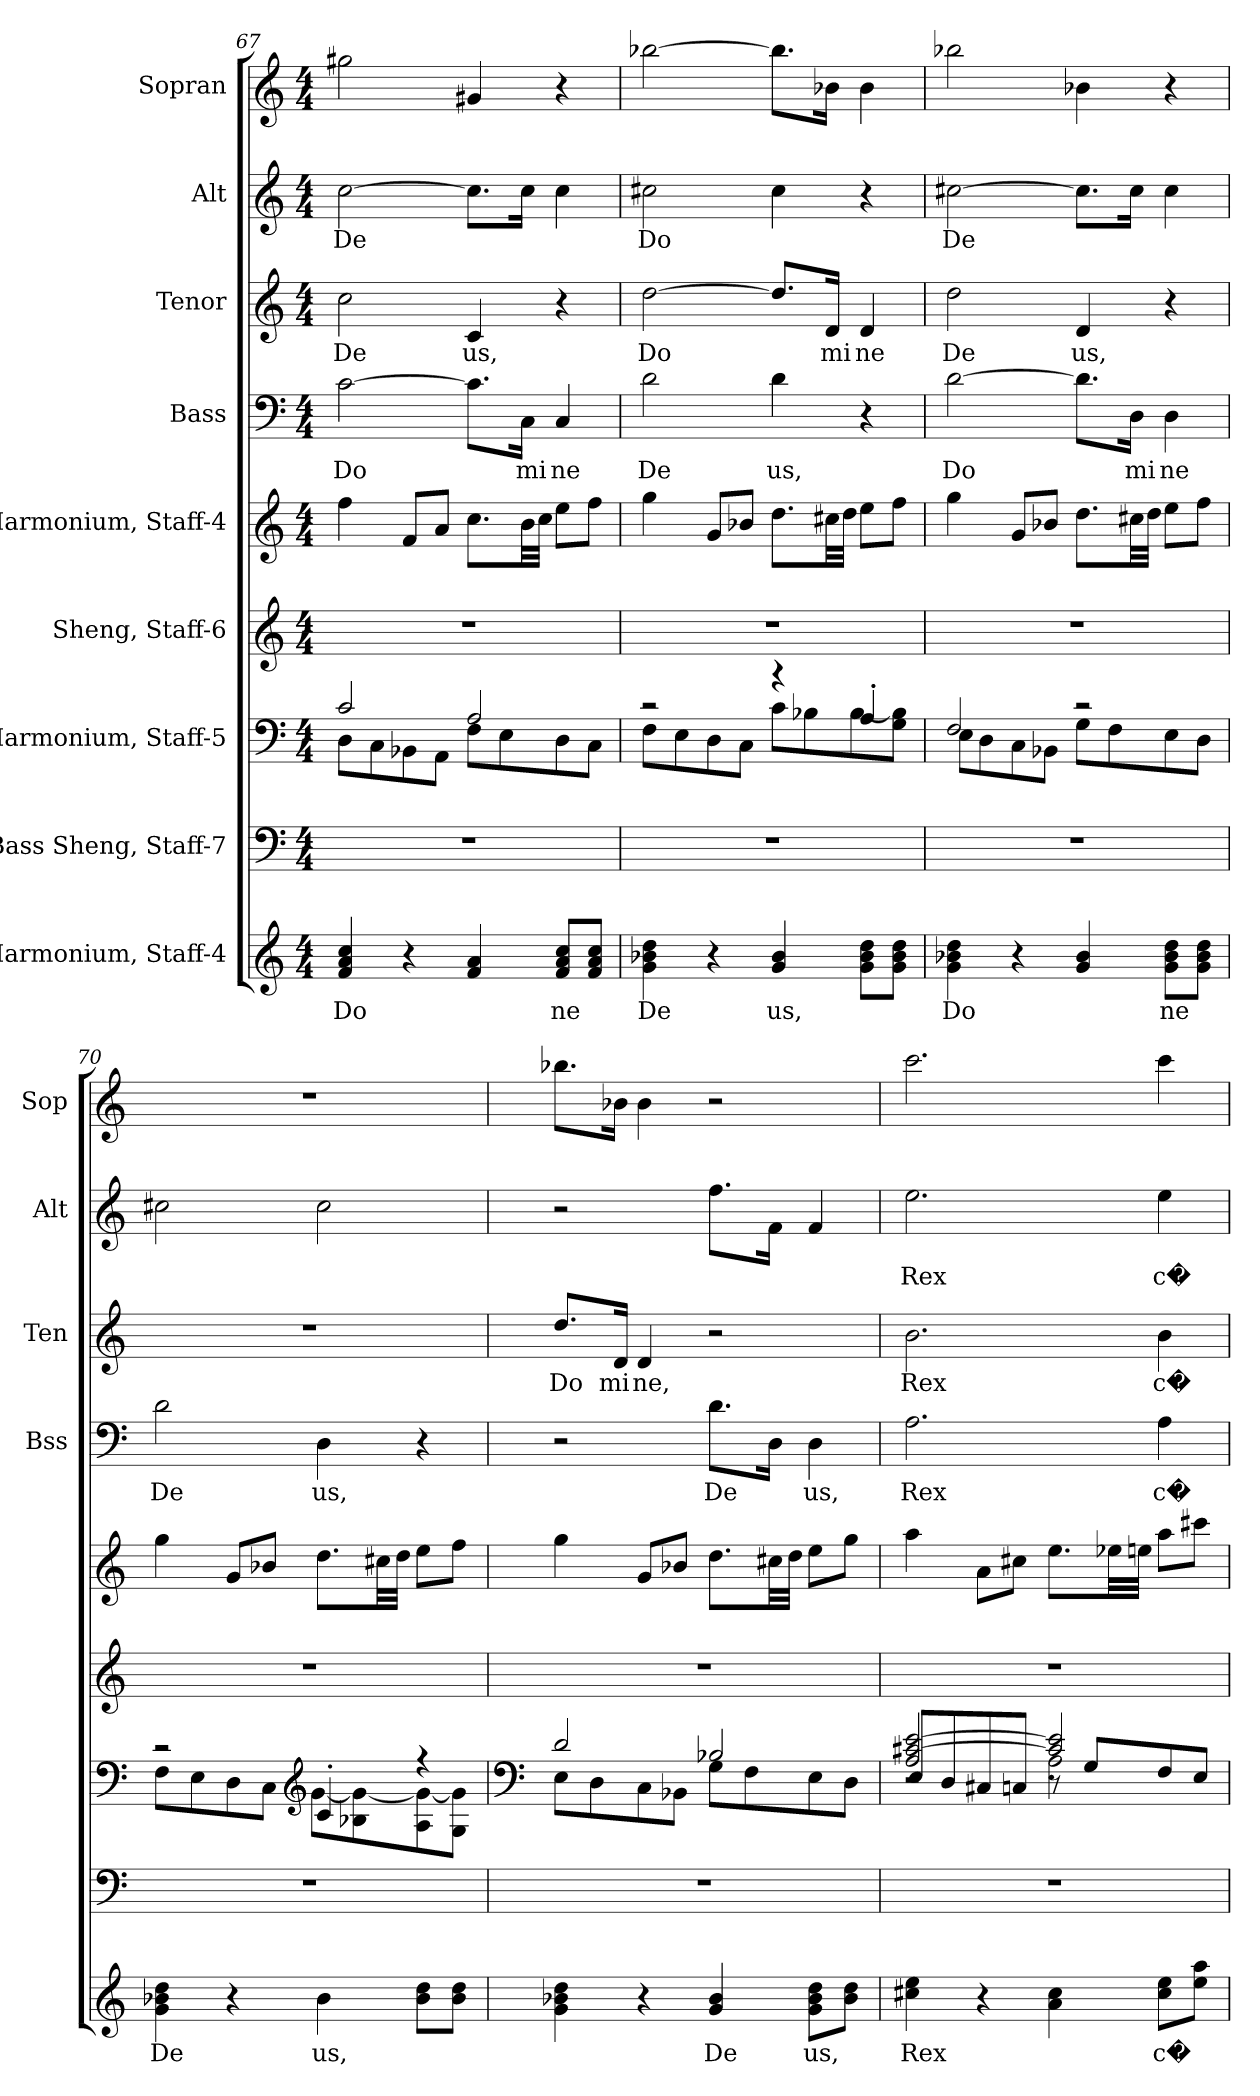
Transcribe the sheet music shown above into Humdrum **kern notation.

**kern	**text	**kern	**kern	**kern	**kern	**kern	**text	**kern	**text	**kern	**text	**kern
*part9	*part9	*part8	*part7	*part6	*part5	*part4	*part4	*part3	*part3	*part2	*part2	*part1
*staff9	*staff9	*staff8	*staff7	*staff6	*staff5	*staff4	*staff4	*staff3	*staff3	*staff2	*staff2	*staff1
*I"Harmonium, Staff-4	*	*I"Bass Sheng, Staff-7	*I"Harmonium, Staff-5	*I"Sheng, Staff-6	*I"Harmonium, Staff-4	*I"Bass	*	*I"Tenor	*	*I"Alt	*	*I"Sopran
*	*	*	*	*	*	*I'Bss	*	*I'Ten	*	*I'Alt	*	*I'Sop
!!LO:PB:g=z
*clefG2	*	*clefF4	*clefF4	*clefG2	*clefG2	*clefF4	*	*clefG2	*	*clefG2	*	*clefG2
*	*	*	*	*	*	*	*	*ITrd4c7	*	*ITrd2c3	*	*ITrd2c3
*k[]	*	*k[]	*k[]	*k[]	*k[]	*k[]	*	*k[b-]	*	*k[f#c#g#]	*	*k[f#c#g#]
*M4/4	*	*M4/4	*M4/4	*M4/4	*M4/4	*M4/4	*	*M4/4	*	*M4/4	*	*M4/4
=67	=67	=67	=67	=67	=67	=67	=67	=67	=67	=67	=67	=67
*	*	*	*^	*	*	*	*	*	*	*	*	*
4f/ 4a/ 4cc/	Do	1r	2c/	8D\L	1r	4ff\	[2c\	Do	2f\	De	[2a\	De	2ee#X\
.	.	.	.	8C\	.	.	.	.	.	.	.	.	.
4r	.	.	.	8BB-X\	.	8f/L	.	.	.	.	.	.	.
.	.	.	.	8AA\J	.	8a/J	.	.	.	.	.	.	.
4f/ 4a/	.	.	2A/	8F\L	.	8.cc\L	8.c\L]	.	4F/	us,	8.a\L]	.	4e#X/
.	.	.	.	8E\	.	.	.	.	.	.	.	.	.
.	.	.	.	.	.	32b\LL	16C\Jk	mi	.	.	16a\Jk	.	.
.	.	.	.	.	.	32cc\JJJ	.	.	.	.	.	.	.
8f/ 8a/ 8cc/L	ne	.	.	8D\	.	8ee\L	4C/	ne	4r	.	4a\	.	4r
8f/ 8a/ 8cc/J	.	.	.	8C\J	.	8ff\J	.	.	.	.	.	.	.
=68	=68	=68	=68	=68	=68	=68	=68	=68	=68	=68	=68	=68	=68
4g\ 4b-X\ 4dd\	De	1r	2r	8F\L	1r	4gg\	2d\	De	[2g\	Do	2a#X\	Do	[2ggn\
.	.	.	.	8E\	.	.	.	.	.	.	.	.	.
4r	.	.	.	8D\	.	8g/L	.	.	.	.	.	.	.
.	.	.	.	8C\J	.	8b-X/J	.	.	.	.	.	.	.
4g/ 4b-/	us,	.	4r	8c\L	.	8.dd\L	4d\	us,	8.g/L]	.	4a#\	.	8.gg\L]
.	.	.	.	8B-X\	.	.	.	.	.	.	.	.	.
.	.	.	.	.	.	32cc#X\LL	.	.	16G/Jk	mi	.	.	16gn\Jk
.	.	.	.	.	.	32dd\JJJ	.	.	.	.	.	.	.
8g\ 8b-\ 8dd\L	.	.	4A'/	[8B-\	.	8ee\L	4r	.	4G/	ne	4r	.	4g\
8g\ 8b-\ 8dd\J	.	.	.	8G\ 8B-\]J	.	8ff\J	.	.	.	.	.	.	.
=69	=69	=69	=69	=69	=69	=69	=69	=69	=69	=69	=69	=69	=69
4g\ 4b-X\ 4dd\	Do	1r	2F/	8E\L	1r	4gg\	[2d\	Do	2g\	De	[2a#X\	De	2ggn\
.	.	.	.	8D\	.	.	.	.	.	.	.	.	.
4r	.	.	.	8C\	.	8g/L	.	.	.	.	.	.	.
.	.	.	.	8BB-X\J	.	8b-X/J	.	.	.	.	.	.	.
4g/ 4b-/	.	.	2r	8G\L	.	8.dd\L	8.d\L]	.	4G/	us,	8.a#\L]	.	4gn\
.	.	.	.	8F\	.	.	.	.	.	.	.	.	.
.	.	.	.	.	.	32cc#X\LL	16D\Jk	mi	.	.	16a#\Jk	.	.
.	.	.	.	.	.	32dd\JJJ	.	.	.	.	.	.	.
8g\ 8b-\ 8dd\L	ne	.	.	8E\	.	8ee\L	4D\	ne	4r	.	4a#\	.	4r
8g\ 8b-\ 8dd\J	.	.	.	8D\J	.	8ff\J	.	.	.	.	.	.	.
!!LO:PB:g=z
=70	=70	=70	=70	=70	=70	=70	=70	=70	=70	=70	=70	=70	=70
4g\ 4b-X\ 4dd\	De	1r	2r	8F\L	1r	4gg\	2d\	De	1r	.	2a#X\	.	1r
.	.	.	.	8E\	.	.	.	.	.	.	.	.	.
4r	.	.	.	8D\	.	8g/L	.	.	.	.	.	.	.
.	.	.	.	8C\J	.	8b-X/J	.	.	.	.	.	.	.
*	*	*	*clefG2	*	*	*	*	*	*	*	*	*	*
4b-\	us,	.	4c'/	[8g\L	.	8.dd\L	4D\	us,	.	.	2a#\	.	.
.	.	.	.	8B-X\ 8g\_	.	.	.	.	.	.	.	.	.
.	.	.	.	.	.	32cc#X\LL	.	.	.	.	.	.	.
.	.	.	.	.	.	32dd\JJJ	.	.	.	.	.	.	.
8b-\ 8dd\L	.	.	4r	8A\ 8g\_	.	8ee\L	4r	.	.	.	.	.	.
8b-\ 8dd\J	.	.	.	8G\ 8g\]J	.	8ff\J	.	.	.	.	.	.	.
=71	=71	=71	=71	=71	=71	=71	=71	=71	=71	=71	=71	=71	=71
*	*	*	*clefF4	*	*	*	*	*	*	*	*	*	*
4g\ 4b-X\ 4dd\	.	1r	2d/	8E\L	1r	4gg\	2r	.	8.g/L	Do	2r	.	8.ggn\L
.	.	.	.	8D\	.	.	.	.	.	.	.	.	.
.	.	.	.	.	.	.	.	.	16G/Jk	mi	.	.	16gn\Jk
4r	.	.	.	8C\	.	8g/L	.	.	4G/	ne,	.	.	4g\
.	.	.	.	8BB-X\J	.	8b-X/J	.	.	.	.	.	.	.
4g/ 4b-/	De	.	2B-X/	8G\L	.	8.dd\L	8.d\L	De	2r	.	8.dd\L	.	2r
.	.	.	.	8F\	.	.	.	.	.	.	.	.	.
.	.	.	.	.	.	32cc#X\LL	16D\Jk	.	.	.	16d\Jk	.	.
.	.	.	.	.	.	32dd\JJJ	.	.	.	.	.	.	.
8g\ 8b-\ 8dd\L	us,	.	.	8E\	.	8ee\L	4D\	us,	.	.	4d/	.	.
8b-\ 8dd\J	.	.	.	8D\J	.	8gg\J	.	.	.	.	.	.	.
!!LO:PB:g=z
=72	=72	=72	=72	=72	=72	=72	=72	=72	=72	=72	=72	=72	=72
*	*	*	*	*^	*	*	*	*	*	*	*	*	*
4cc#X\ 4ee\	Rex	1r	2A/ [2c#X/ [2e/	2r	8E/L	1r	4aa\	2.A\	Rex	2.e\	Rex	2.cc#\	Rex	2.aa\
.	.	.	.	.	8D/	.	.	.	.	.	.	.	.	.
4r	.	.	.	.	8C#X/	.	8a\L	.	.	.	.	.	.	.
.	.	.	.	.	8Cn/J	.	8cc#X\J	.	.	.	.	.	.	.
4a\ 4cc#\	.	.	2c#/] 2e/]	2A\	8r	.	8.ee\L	.	.	.	.	.	.	.
.	.	.	.	.	8G/L	.	.	.	.	.	.	.	.	.
.	.	.	.	.	.	.	32ee-X\LL	.	.	.	.	.	.	.
.	.	.	.	.	.	.	32een\JJJ	.	.	.	.	.	.	.
8cc#\ 8ee\L	c�	.	.	.	8F/	.	8aa\L	4A\	c�	4e\	c�	4cc#\	c�	4aa\
8ee\ 8aa\J	.	.	.	.	8E/J	.	8ccc#X\J	.	.	.	.	.	.	.
*	*	*	*v	*v	*v	*	*	*	*	*	*	*	*	*
=	=	=	=	=	=	=	=	=	=	=	=	=
*-	*-	*-	*-	*-	*-	*-	*-	*-	*-	*-	*-	*-
